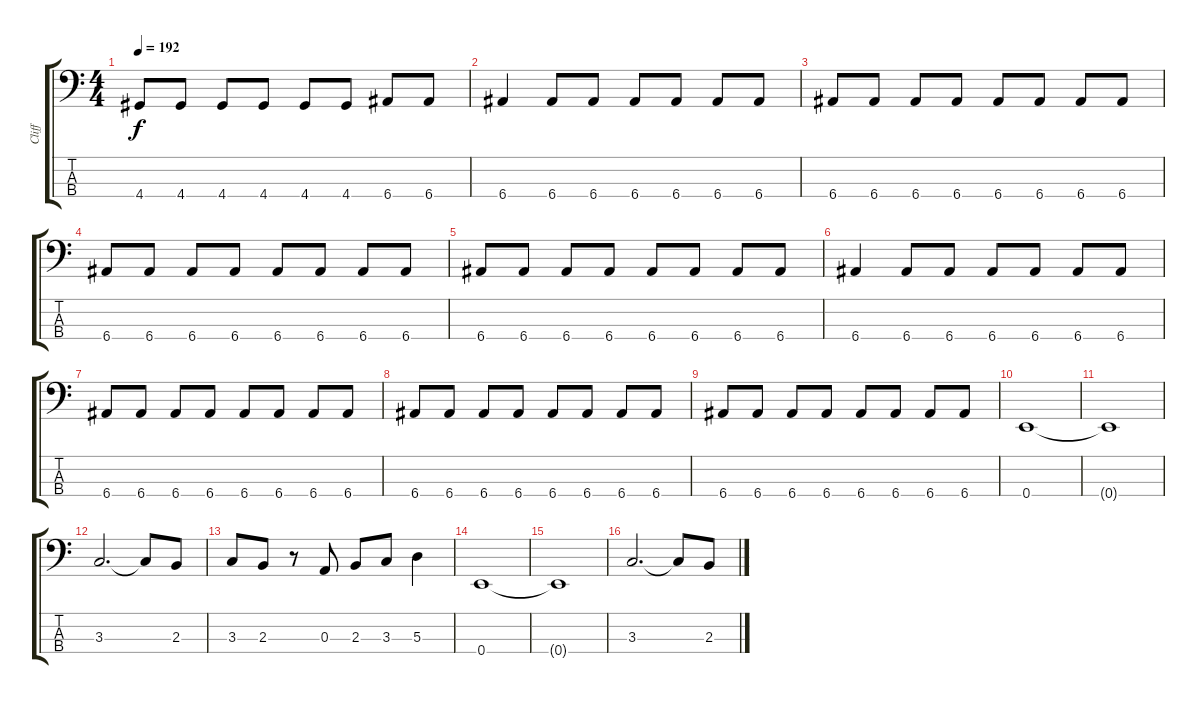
\track ("Cliff" "Cliff") {instrument electricbassfinger}
\staff {score tabs}
\tuning (G2 D2 A1 E1) {hide}
\ts (4 4)
\tempo 192
\clef f4
\ks c
4.4.8{dy f} 4.4.8 4.4.8 4.4.8 4.4.8 4.4.8 6.4.8 6.4.8 |
6.4.4 6.4.8 6.4.8 6.4.8 6.4.8 6.4.8 6.4.8 |
6.4.8 6.4.8 6.4.8 6.4.8 6.4.8 6.4.8 6.4.8 6.4.8 |
6.4.8 6.4.8 6.4.8 6.4.8 6.4.8 6.4.8 6.4.8 6.4.8 |
6.4.8 6.4.8 6.4.8 6.4.8 6.4.8 6.4.8 6.4.8 6.4.8 |
6.4.4 6.4.8 6.4.8 6.4.8 6.4.8 6.4.8 6.4.8 |
6.4.8 6.4.8 6.4.8 6.4.8 6.4.8 6.4.8 6.4.8 6.4.8 |
6.4.8 6.4.8 6.4.8 6.4.8 6.4.8 6.4.8 6.4.8 6.4.8 |
6.4.8 6.4.8 6.4.8 6.4.8 6.4.8 6.4.8 6.4.8 6.4.8 |
0.4.1 |
0.4{t}.1 |
3.3.2{d} 3.3{t}.8 2.3.8 |
3.3.8 2.3.8 r.8 0.3.8 2.3.8 3.3.8 5.3.4 |
0.4.1 |
0.4{t}.1 |
3.3.2{d} 3.3{t}.8 2.3.8
